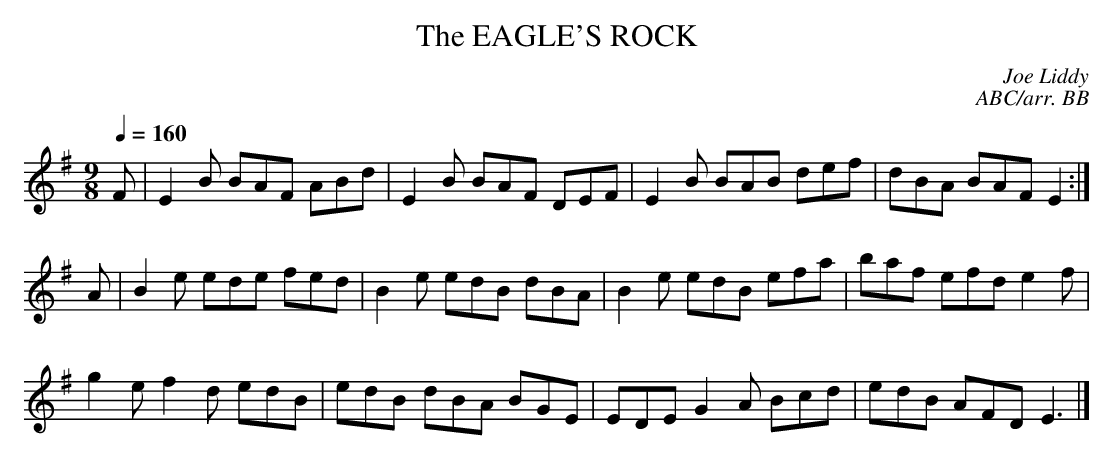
X:1
T:EAGLE'S ROCK, The
C:Joe Liddy
C:ABC/arr. BB
Q:1/4=160
M:9/8
K:Em
F|E2B BAF ABd|E2B BAF DEF|E2B BAB def|dBA BAF E2 :|
A|B2e ede fed|B2e edB dBA|B2e edB efa|baf efd e2f |
g2e f2d edB|edB dBA BGE|EDE G2A Bcd|edB AFD E3 |]
